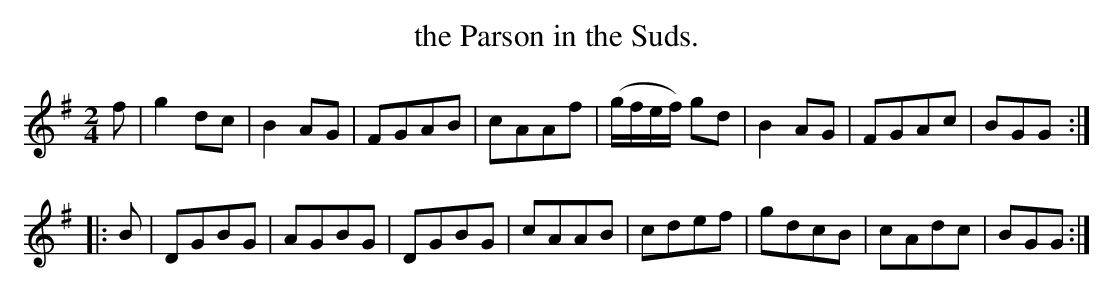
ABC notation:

X:1
T:the Parson in the Suds.
M:2/4
L:1/8
K:G
f|g2dc|B2AG|FGAB|cAAf|(g/f/e/f/) gd|B2AG|FGAc|BGG::
B|DGBG|AGBG|DGBG|cAAB| cdef        |gdcB|cAdc|BGG:|
